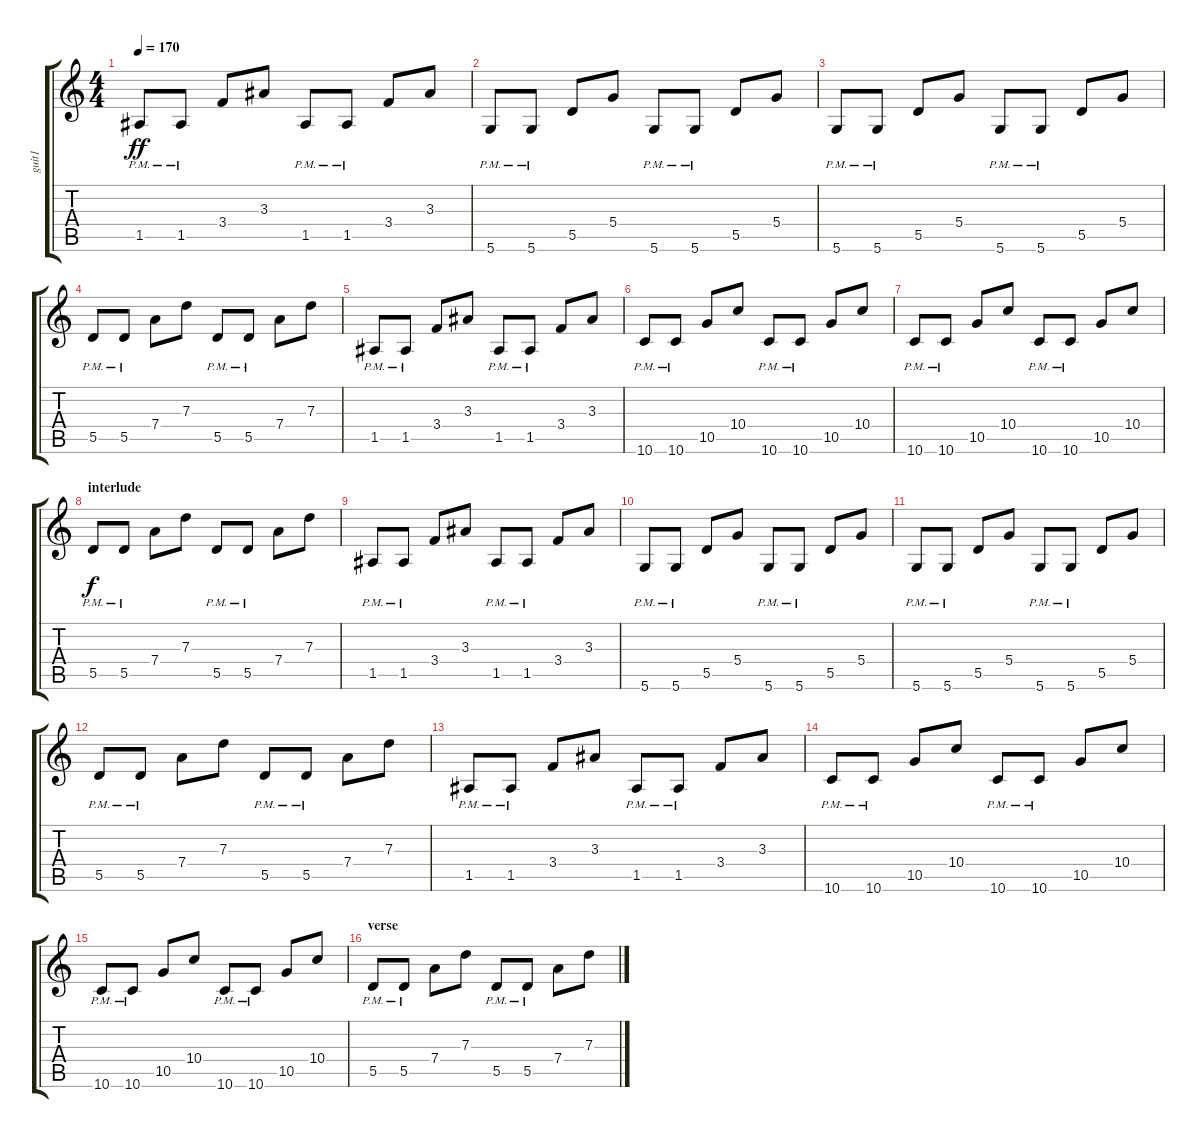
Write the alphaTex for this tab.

\track ("guit1" "guit1") {instrument distortionguitar}
\staff {score tabs}
\tuning (E4 B3 G3 D3 A2 D2) {hide}
\ts (4 4)
\tempo 170
\clef g2
\ks c
1.5{pm}.8{dy ff} 1.5{pm}.8 3.4.8 3.3.8 1.5{pm}.8 1.5{pm}.8 3.4.8 3.3.8 |
5.6{pm}.8 5.6{pm}.8 5.5.8 5.4.8 5.6{pm}.8 5.6{pm}.8 5.5.8 5.4.8 |
5.6{pm}.8 5.6{pm}.8 5.5.8 5.4.8 5.6{pm}.8 5.6{pm}.8 5.5.8 5.4.8 |
5.5{pm}.8 5.5{pm}.8 7.4.8 7.3.8 5.5{pm}.8 5.5{pm}.8 7.4.8 7.3.8 |
1.5{pm}.8 1.5{pm}.8 3.4.8 3.3.8 1.5{pm}.8 1.5{pm}.8 3.4.8 3.3.8 |
10.6{pm}.8 10.6{pm}.8 10.5.8 10.4.8 10.6{pm}.8 10.6{pm}.8 10.5.8 10.4.8 |
10.6{pm}.8 10.6{pm}.8 10.5.8 10.4.8 10.6{pm}.8 10.6{pm}.8 10.5.8 10.4.8 |
\section ("" "interlude")
5.5{pm}.8{dy f} 5.5{pm}.8 7.4.8 7.3.8 5.5{pm}.8 5.5{pm}.8 7.4.8 7.3.8 |
1.5{pm}.8 1.5{pm}.8 3.4.8 3.3.8 1.5{pm}.8 1.5{pm}.8 3.4.8 3.3.8 |
5.6{pm}.8 5.6{pm}.8 5.5.8 5.4.8 5.6{pm}.8 5.6{pm}.8 5.5.8 5.4.8 |
5.6{pm}.8 5.6{pm}.8 5.5.8 5.4.8 5.6{pm}.8 5.6{pm}.8 5.5.8 5.4.8 |
5.5{pm}.8 5.5{pm}.8 7.4.8 7.3.8 5.5{pm}.8 5.5{pm}.8 7.4.8 7.3.8 |
1.5{pm}.8 1.5{pm}.8 3.4.8 3.3.8 1.5{pm}.8 1.5{pm}.8 3.4.8 3.3.8 |
10.6{pm}.8 10.6{pm}.8 10.5.8 10.4.8 10.6{pm}.8 10.6{pm}.8 10.5.8 10.4.8 |
10.6{pm}.8 10.6{pm}.8 10.5.8 10.4.8 10.6{pm}.8 10.6{pm}.8 10.5.8 10.4.8 |
\section ("" "verse")
5.5{pm}.8 5.5{pm}.8 7.4.8 7.3.8 5.5{pm}.8 5.5{pm}.8 7.4.8 7.3.8
